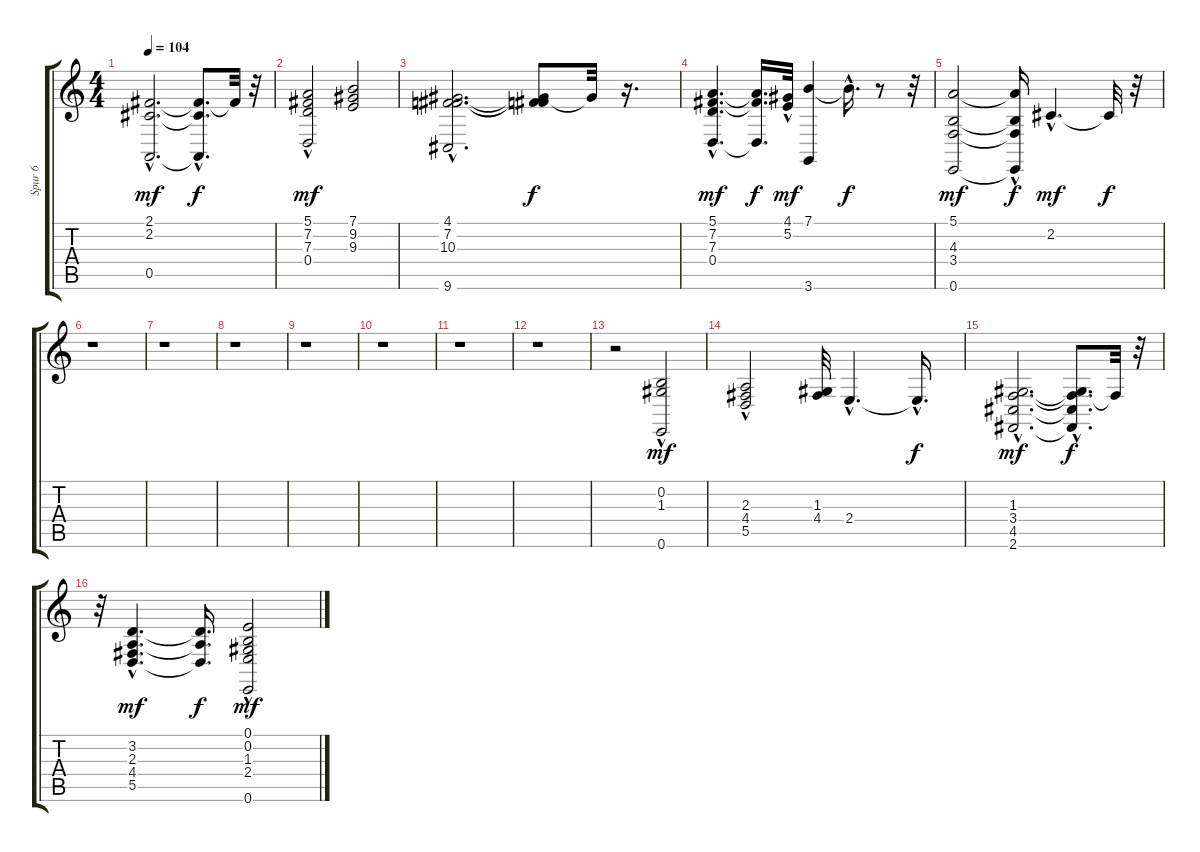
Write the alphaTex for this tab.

\track ("Spur 6" "Spur 6") {instrument pad8sweep}
\staff {score tabs}
\tuning (E4 B3 G3 D3 A2 E2) {hide}
\ts (4 4)
\tempo 104
\clef g2
\ks c
(2.1{hac} 2.2{hac} 0.5{hac}).2{d dy mf} (2.1{hac t} 2.2{t} 0.5{t}).8{d dy f} 2.1{t}.32 r.32 |
(5.1{hac} 7.2 7.3 0.4{hac}).2{dy mf} (7.1 9.2 9.3).2 |
(4.1{hac} 7.2{hac} 10.3{hac} 9.6).2{d} (4.1{t} 7.2{t} 10.3{t}).8{dy f} 4.1{t}.32 r.16{d} |
(5.1{hac} 7.2{hac} 7.3 0.4{hac}).4{d dy mf} (5.1{t} 7.2{t} 0.4{t}).16{d dy f} (4.1 5.2{hac}).32{dy mf} (7.1 3.6).4 7.1{hac t}.16{d dy f} r.8 r.32 |
(5.1 4.3 3.4 0.6).2{dy mf} (5.1{hac t} 4.3{hac t} 3.4{hac t} 0.6{hac t}).16{dy f} 2.2{hac}.4{d dy mf} 2.2{t}.32{dy f} r.32 |
r.1 |
r.1 |
r.1 |
r.1 |
r.1 |
r.1 |
r.1 |
r.2 (0.2 1.3 0.6{hac}).2{dy mf} |
(2.3 4.4 5.5{hac}).2 (1.3 4.4).32 2.4{hac}.4{d} 2.4{hac t}.16{d dy f} |
(1.3{hac} 3.4{hac} 4.5{hac} 2.6{hac}).2{d dy mf} (1.3{t} 3.4{hac t} 4.5{hac t} 2.6{t}).8{d dy f} 3.4{t}.32 r.32 |
r.32 (3.2{hac} 2.3{hac} 4.4 5.5{hac}).4{d dy mf} (3.2{t} 2.3{t} 5.5{t}).16{d dy f} (0.1 0.2{hac} 1.3 2.4{hac} 0.6{hac}).2{dy mf}
